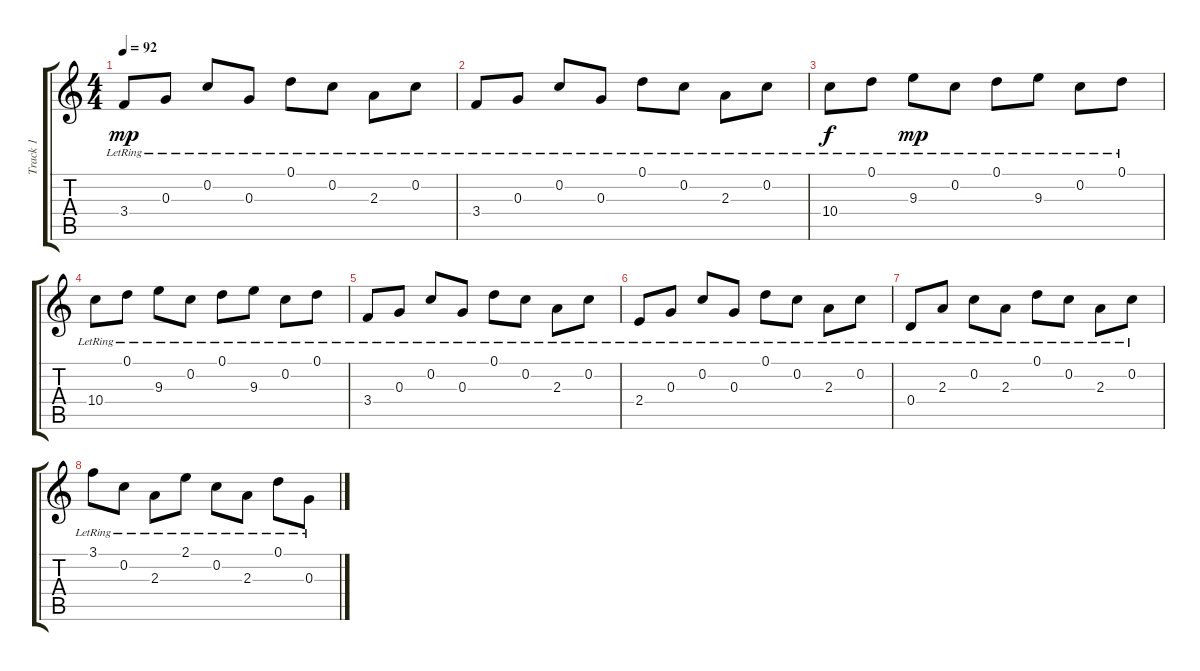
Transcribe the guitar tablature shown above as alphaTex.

\track ("Track 1" "Track 1") {instrument acousticguitarsteel}
\staff {score tabs}
\tuning (D4 C4 G3 D3 A2 E2) {hide}
\ts (4 4)
\tempo 92
\clef g2
\ks c
3.4{lr}.8{dy mp} 0.3{lr}.8 0.2{lr}.8 0.3{lr}.8 0.1{lr}.8 0.2{lr}.8 2.3{lr}.8 0.2{lr}.8 |
3.4{lr}.8 0.3{lr}.8 0.2{lr}.8 0.3{lr}.8 0.1{lr}.8 0.2{lr}.8 2.3{lr}.8 0.2{lr}.8 |
10.4{lr}.8{dy f} 0.1{lr}.8 9.3{lr}.8{dy mp} 0.2{lr}.8 0.1{lr}.8 9.3{lr}.8 0.2{lr}.8 0.1{lr}.8 |
10.4{lr}.8 0.1{lr}.8 9.3{lr}.8 0.2{lr}.8 0.1{lr}.8 9.3{lr}.8 0.2{lr}.8 0.1{lr}.8 |
3.4{lr}.8 0.3{lr}.8 0.2{lr}.8 0.3{lr}.8 0.1{lr}.8 0.2{lr}.8 2.3{lr}.8 0.2{lr}.8 |
2.4{lr}.8 0.3{lr}.8 0.2{lr}.8 0.3{lr}.8 0.1{lr}.8 0.2{lr}.8 2.3{lr}.8 0.2{lr}.8 |
0.4{lr}.8 2.3{lr}.8 0.2{lr}.8 2.3{lr}.8 0.1{lr}.8 0.2{lr}.8 2.3{lr}.8 0.2{lr}.8 |
3.1{lr}.8 0.2{lr}.8 2.3{lr}.8 2.1{lr}.8 0.2{lr}.8 2.3{lr}.8 0.1{lr}.8 0.3{lr}.8
